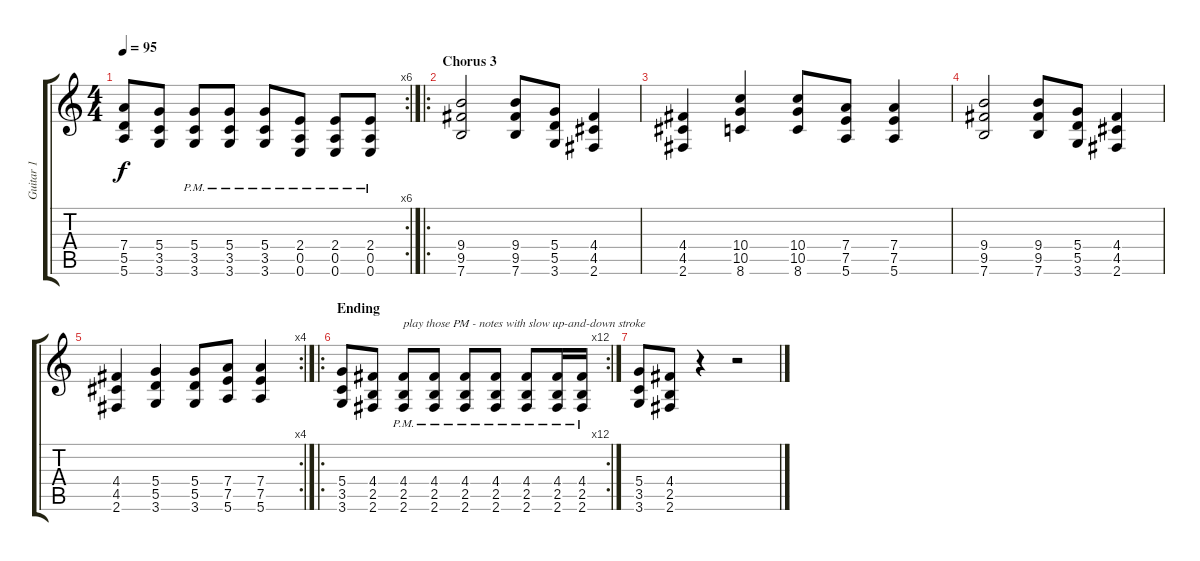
\track ("Guitar 1" "Guitar 1") {instrument overdrivenguitar}
\staff {score tabs}
\tuning (E4 B3 G3 D3 A2 E2) {hide}
\rc 6
\ts (4 4)
\tempo 95
\clef g2
\ks c
(7.4 5.5 5.6).8{dy f} (5.4 3.5 3.6).8 (5.4{pm} 3.5 3.6).8 (5.4{pm} 3.5 3.6).8 (5.4{pm} 3.5 3.6).8 (2.4{pm} 0.5 0.6).8 (2.4{pm} 0.5 0.6).8 (2.4{pm} 0.5 0.6).8 |
\ro
\section ("" "Chorus 3")
(9.4 9.5 7.6).2 (9.4 9.5 7.6).8 (5.4 5.5 3.6).8 (4.4 4.5 2.6).4 |
(4.4 4.5 2.6).4 (10.4 10.5 8.6).4 (10.4 10.5 8.6).8 (7.4 7.5 5.6).8 (7.4 7.5 5.6).4 |
(9.4 9.5 7.6).2 (9.4 9.5 7.6).8 (5.4 5.5 3.6).8 (4.4 4.5 2.6).4 |
\rc 4
(4.4 4.5 2.6).4 (5.4 5.5 3.6).4 (5.4 5.5 3.6).8 (7.4 7.5 5.6).8 (7.4 7.5 5.6).4 |
\ro
\rc 12
\section ("" "Ending")
(5.4 3.5 3.6).8 (4.4 2.5 2.6).8 (4.4{pm} 2.5 2.6).8{txt "play those PM - notes with slow up-and-down stroke"} (4.4{pm} 2.5 2.6).8 (4.4{pm} 2.5 2.6).8 (4.4{pm} 2.5 2.6).8 (4.4{pm} 2.5 2.6).8 (4.4{pm} 2.5 2.6).16 (4.4{pm} 2.5 2.6).16 |
(5.4 3.5 3.6).8 (4.4 2.5 2.6).8 r.4 r.2
